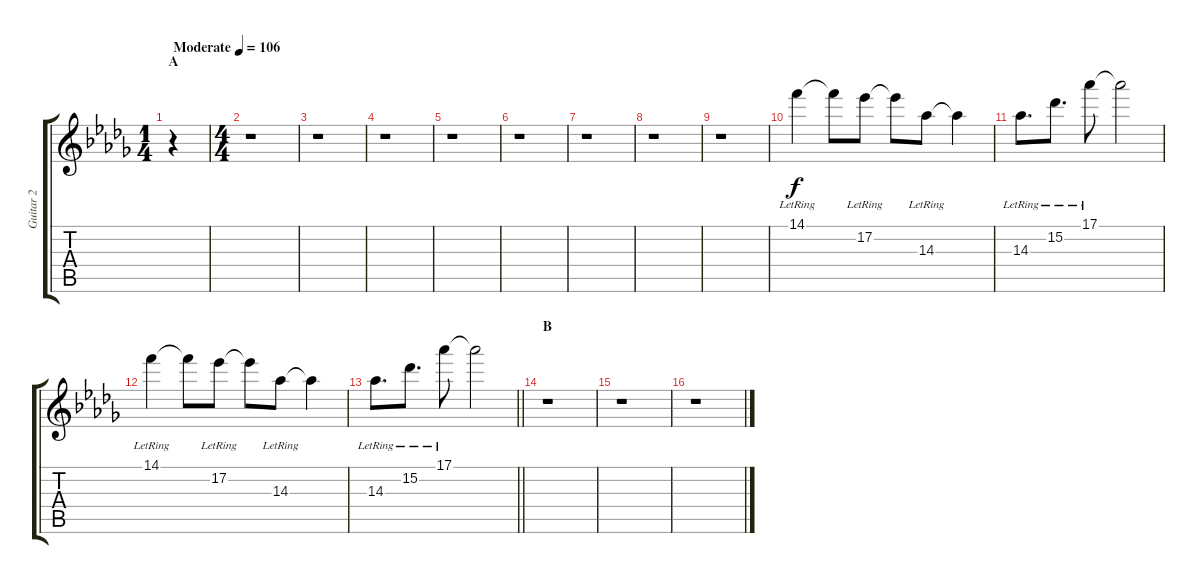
\track ("Guitar 2" "Guitar 2") {instrument electricguitarjazz}
\staff {score tabs}
\tuning (Eb4 Bb3 Gb3 Db3 Ab2 Eb2) {hide}
\ts (1 4)
\section ("" "A")
\tempo (106 "Moderate")
\clef g2
\ks db
r.4{dy f instrument electricguitarjazz} |
\ts (4 4)
r.1 |
r.1 |
r.1 |
r.1 |
r.1 |
r.1 |
r.1 |
r.1 |
14.1{lr}.4 14.1{t}.8 17.2{lr}.8 17.2{t}.8 14.3{lr}.8 14.3{t}.4 |
14.3{lr}.8{d} 15.2{lr}.8{d} 17.1{lr}.8 17.1{t}.2 |
14.1{lr}.4 14.1{t}.8 17.2{lr}.8 17.2{t}.8 14.3{lr}.8 14.3{t}.4 |
\barLineRight lightlight
14.3{lr}.8{d} 15.2{lr}.8{d} 17.1{lr}.8 17.1{t}.2 |
\section ("" "B")
r.1 |
r.1 |
r.1
